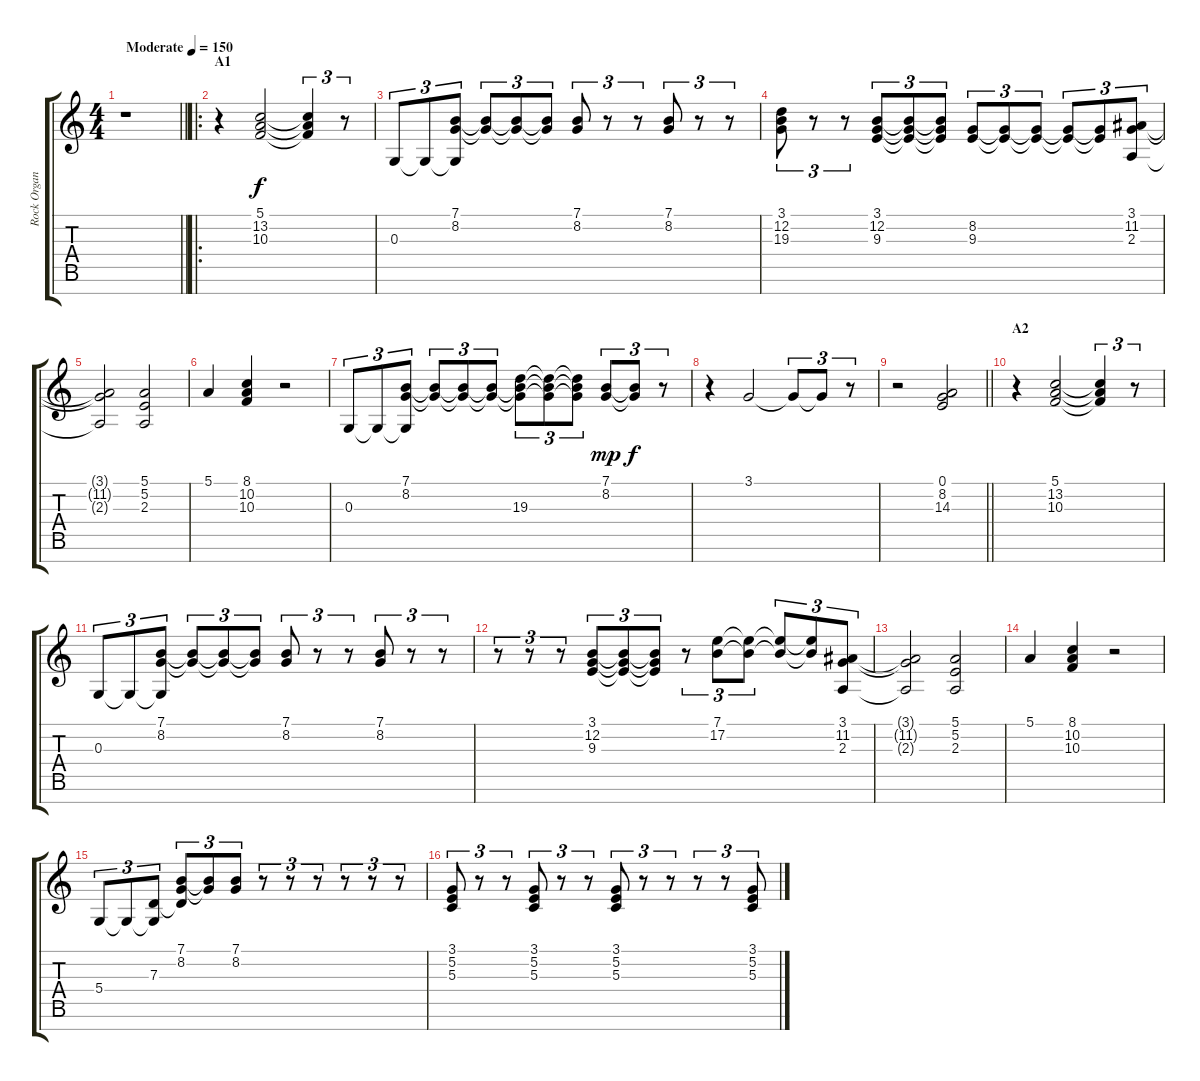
\track ("Rock Organ" "Rock Organ") {instrument rockorgan}
\staff {score tabs}
\tuning (E4 B3 G3 D3 A2 E2 B1) {hide}
\ts (4 4)
\tempo (150 "Moderate")
\clef g2
\barLineRight lightlight
\ks c
r.1{dy f instrument rockorgan} |
\ro
\section ("" "A1")
r.4 (5.1 13.2 10.3).2 (5.1{t} 13.2{t} 10.3{t}).4{tu (3 2)} r.8{tu (3 2)} |
0.3.8{tu (3 2)} 0.3{t}.8{tu (3 2)} (7.1 8.2 0.3{t}).8{tu (3 2)} (7.1{t} 8.2{t}).8{tu (3 2)} (7.1{t} 8.2{t}).8{tu (3 2)} (7.1{t} 8.2{t}).8{tu (3 2)} (7.1 8.2).8{tu (3 2)} r.8{tu (3 2)} r.8{tu (3 2)} (7.1 8.2).8{tu (3 2)} r.8{tu (3 2)} r.8{tu (3 2)} |
(3.1 12.2 19.3).8{tu (3 2)} r.8{tu (3 2)} r.8{tu (3 2)} (3.1 12.2 9.3).8{tu (3 2)} (3.1{t} 12.2{t} 9.3{t}).8{tu (3 2)} (3.1{t} 12.2{t} 9.3{t}).8{tu (3 2)} (8.2 9.3).8{tu (3 2)} (8.2{t} 9.3{t}).8{tu (3 2)} (8.2{t} 9.3{t}).8{tu (3 2)} (8.2{t} 9.3{t}).8{tu (3 2)} (8.2{t} 9.3{t}).8{tu (3 2)} (3.1 11.2 2.3).8{tu (3 2)} |
(3.1{t} 11.2{t} 2.3{t}).2 (5.1 5.2 2.3).2 |
5.1.4 (8.1 10.2 10.3).4 r.2 |
0.3.8{tu (3 2)} 0.3{t}.8{tu (3 2)} (7.1 8.2 0.3{t}).8{tu (3 2)} (7.1{t} 8.2{t}).8{tu (3 2)} (7.1{t} 8.2{t}).8{tu (3 2)} (7.1{t} 8.2{t}).8{tu (3 2)} (7.1{t} 8.2{t} 19.3).8{tu (3 2)} (7.1{t} 8.2{t} 19.3{t}).8{tu (3 2)} (7.1{t} 8.2{t} 19.3{t}).8{tu (3 2)} (7.1 8.2).8{tu (3 2) dy mp} (7.1{t} 8.2{t}).8{tu (3 2) dy f} r.8{tu (3 2)} |
r.4 3.1.2 3.1{t}.8{tu (3 2)} 3.1{t}.8{tu (3 2)} r.8{tu (3 2)} |
\barLineRight lightlight
r.2 (0.1 8.2 14.3).2 |
\section ("" "A2")
r.4 (5.1 13.2 10.3).2 (5.1{t} 13.2{t} 10.3{t}).4{tu (3 2)} r.8{tu (3 2)} |
0.3.8{tu (3 2)} 0.3{t}.8{tu (3 2)} (7.1 8.2 0.3{t}).8{tu (3 2)} (7.1{t} 8.2{t}).8{tu (3 2)} (7.1{t} 8.2{t}).8{tu (3 2)} (7.1{t} 8.2{t}).8{tu (3 2)} (7.1 8.2).8{tu (3 2)} r.8{tu (3 2)} r.8{tu (3 2)} (7.1 8.2).8{tu (3 2)} r.8{tu (3 2)} r.8{tu (3 2)} |
r.8{tu (3 2)} r.8{tu (3 2)} r.8{tu (3 2)} (3.1 12.2 9.3).8{tu (3 2)} (3.1{t} 12.2{t} 9.3{t}).8{tu (3 2)} (3.1{t} 12.2{t} 9.3{t}).8{tu (3 2)} r.8{tu (3 2)} (7.1 17.2).8{tu (3 2)} (7.1{t} 17.2{t}).8{tu (3 2)} (7.1{t} 17.2{t}).8{tu (3 2)} (7.1{t} 17.2{t}).8{tu (3 2)} (3.1 11.2 2.3).8{tu (3 2)} |
(3.1{t} 11.2{t} 2.3{t}).2 (5.1 5.2 2.3).2 |
5.1.4 (8.1 10.2 10.3).4 r.2 |
5.4.8{tu (3 2)} 5.4{t}.8{tu (3 2)} (7.3 5.4{t}).8{tu (3 2)} (7.1 8.2 7.3{t}).8{tu (3 2)} (7.1{t} 8.2{t}).8{tu (3 2)} (7.1 8.2).8{tu (3 2)} r.8{tu (3 2)} r.8{tu (3 2)} r.8{tu (3 2)} r.8{tu (3 2)} r.8{tu (3 2)} r.8{tu (3 2)} |
(3.1 5.2 5.3).8{tu (3 2)} r.8{tu (3 2)} r.8{tu (3 2)} (3.1 5.2 5.3).8{tu (3 2)} r.8{tu (3 2)} r.8{tu (3 2)} (3.1 5.2 5.3).8{tu (3 2)} r.8{tu (3 2)} r.8{tu (3 2)} r.8{tu (3 2)} r.8{tu (3 2)} (3.1 5.2 5.3).8{tu (3 2)}
